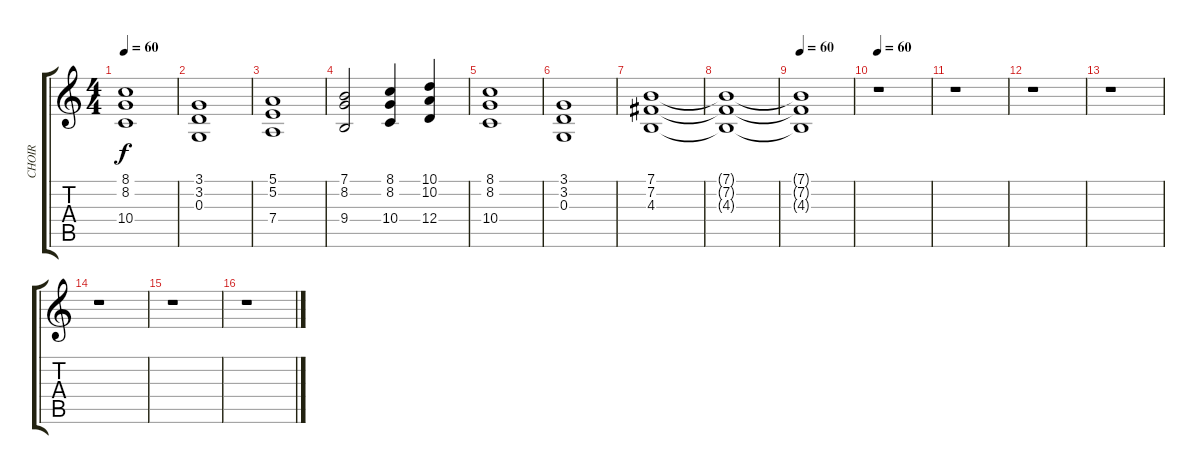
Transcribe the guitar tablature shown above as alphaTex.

\track (" CHOIR" " CHOIR") {instrument choiraahs}
\staff {score tabs}
\tuning (E4 B3 G3 D3 A2 E2) {hide}
\ts (4 4)
\tempo 60
\clef g2
\ks c
(8.1 8.2 10.4).1{dy f volume 6} |
(3.1 3.2 0.3).1 |
(5.1 5.2 7.4).1 |
(7.1 8.2 9.4).2 (8.1 8.2 10.4).4 (10.1 10.2 12.4).4 |
(8.1 8.2 10.4).1 |
(3.1 3.2 0.3).1 |
(7.1 7.2 4.3).1 |
(7.1{t} 7.2{t} 4.3{t}).1 |
\tempo 60
(7.1{t} 7.2{t} 4.3{t}).1 |
\tempo 60
r.1 |
r.1 |
r.1 |
r.1 |
r.1 |
r.1 |
r.1
